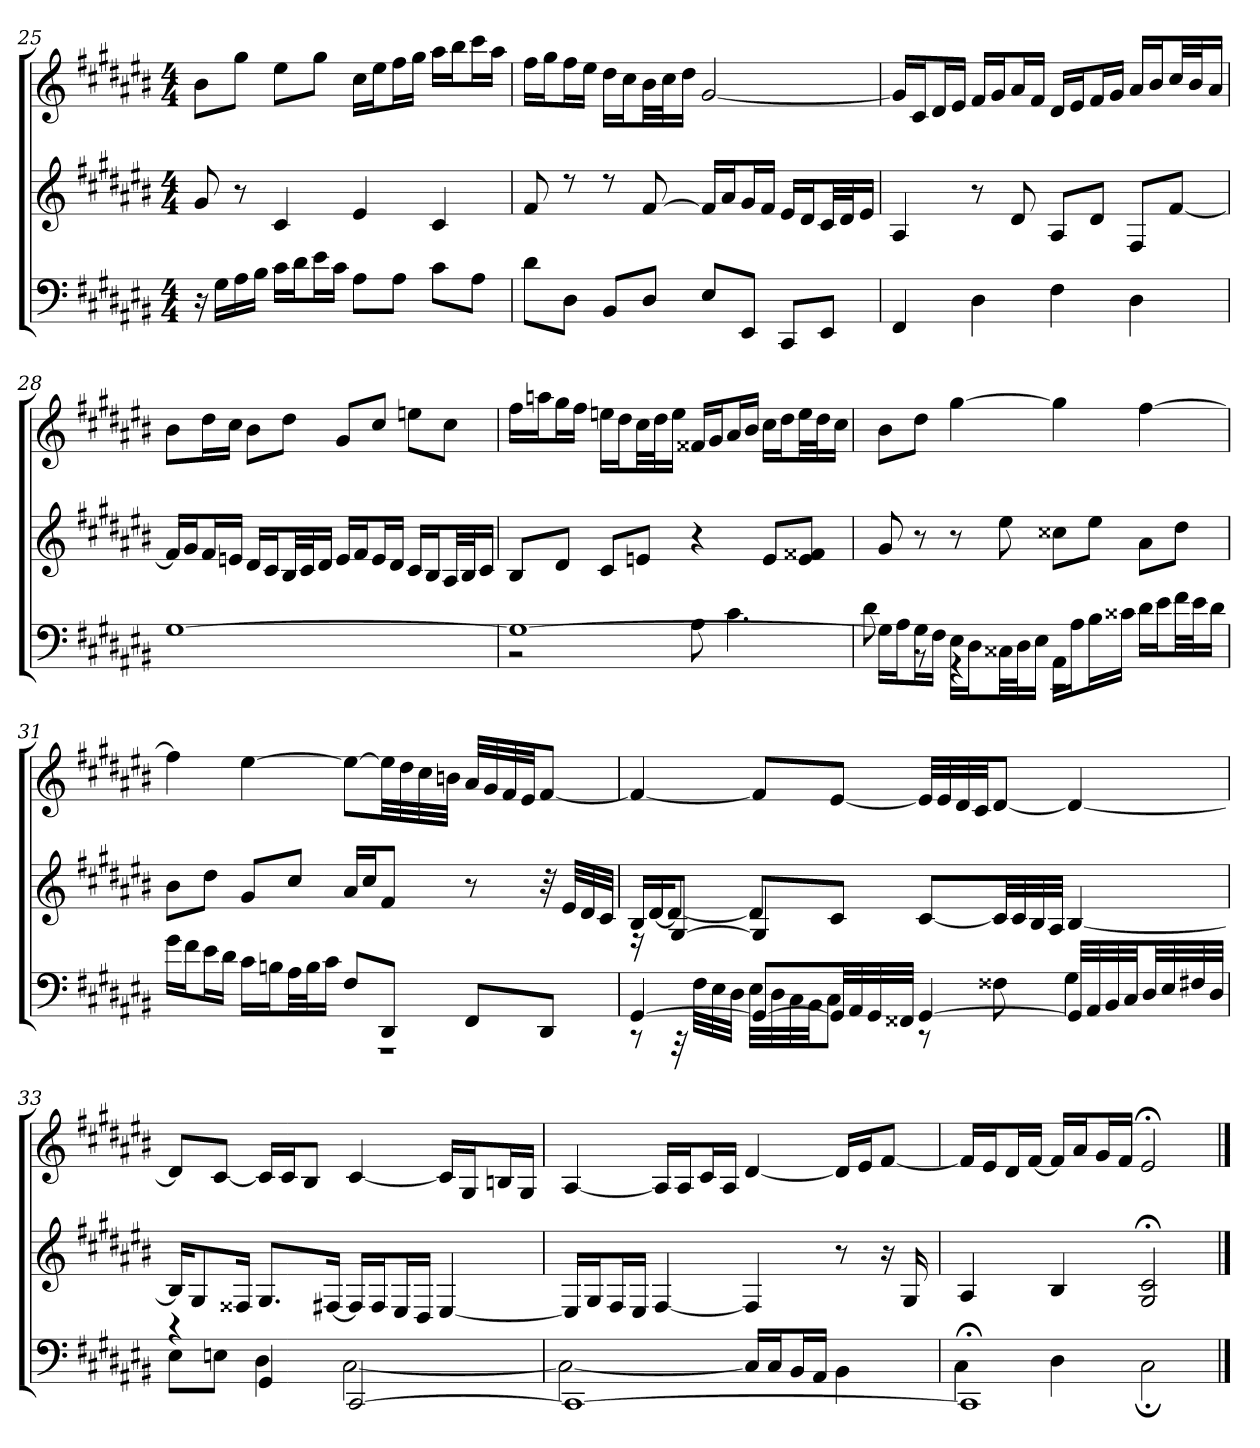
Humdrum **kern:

**kern	**kern	**kern
*part3	*part2	*part1
*staff3	*staff2	*staff1
*clefF4	*clefG2	*clefG2
*k[f#c#g#d#a#e#b#]	*k[f#c#g#d#a#e#b#]	*k[f#c#g#d#a#e#b#]
*C#:	*C#:	*C#:
*M4/4	*M4/4	*M4/4
=25	=25	=25
16r	8g#	8b#\L
16G#\LL	.	.
16A#\	8r	8gg#\J
16B#\JJ	.	.
16c#\LL	4c#	8ee#\L
16d#\J	.	.
16e#\L	.	8gg#\J
16c#\JJ	.	.
8A#\L	4e#	16cc#\LL
.	.	16ee#\J
8A#\J	.	16ff#\L
.	.	16gg#\JJ
8c#\L	4c#	16aa#\LL
.	.	16bb#\J
8A#\J	.	16ccc#\L
.	.	16aa#\JJ
=26	=26	=26
*	*^	*
8d#\L	8f#	1ryy	16ff#\LL
.	.	.	16gg#\J
8D#\J	8r	.	16ff#\L
.	.	.	16ee#\JJ
8BB#/L	8r	.	16dd#\LL
.	.	.	16cc#\J
8D#/J	[8f#	.	32b#\LL
.	.	.	32cc#\J
.	.	.	16dd#\JJ
8E#/L	16f#/LL]	.	[2g#
.	16a#/J	.	.
8EE#/J	16g#/L	.	.
.	16f#/JJ	.	.
8CC#/L	16e#/LL	.	.
.	16d#/J	.	.
8EE#/J	32c#/LL	.	.
.	32d#/J	.	.
.	16e#/JJ	.	.
*	*v	*v	*
=27	=27	=27
*	*	*^
4FF#	4A#	16g#/LL]	1ryy
.	.	16c#/J	.
.	.	16d#/L	.
.	.	16e#/JJ	.
4D#	8r	16f#/LL	.
.	.	16g#/J	.
.	8d#	16a#/L	.
.	.	16f#/JJ	.
4F#	8A#/L	16d#/LL	.
.	.	16e#/J	.
.	8d#/J	16f#/L	.
.	.	16g#/JJ	.
4D#	8F#/L	16a#/LL	.
.	.	16b#/J	.
.	[8f#/J	32cc#/LL	.
.	.	32b#/J	.
.	.	16a#/JJ	.
=28	=28	=28	=28
*^	*	*	*
[1G#	1ryy	16f#/LL]	8b#\L	1ryy
.	.	16g#/J	.	.
.	.	16f#/L	16dd#\L	.
.	.	16en/JJ	16cc#\JJ	.
.	.	16d#/LL	8b#\L	.
.	.	16c#/J	.	.
.	.	32B#/LL	8dd#\J	.
.	.	32c#/J	.	.
.	.	16d#/JJ	.	.
.	.	16e/LL	8g#/L	.
.	.	16f#/J	.	.
.	.	16e/L	8cc#/J	.
.	.	16d#/JJ	.	.
.	.	16c#/LL	8een\L	.
.	.	16B#/J	.	.
.	.	32A#/LL	8cc#\J	.
.	.	32B#/J	.	.
.	.	16c#/JJ	.	.
*	*	*	*v	*v
=29	=29	=29	=29
1G#_	2rBB	8B#/L	16ff#\LL
.	.	.	16aan\J
.	.	8d#/J	16gg#\L
.	.	.	16ff#\JJ
.	.	8c#/L	16een\LL
.	.	.	16dd#\J
.	.	8en/J	32cc#\LL
.	.	.	32dd#\J
.	.	.	16ee\JJ
.	8A#	4r	16f##X/LL
.	.	.	16g#/J
.	4.c#	.	16a#/L
.	.	.	16b#/JJ
.	.	8e/L	16cc#\LL
.	.	.	16dd#\J
.	.	8e/ 8f##/J	32ee\LL
.	.	.	32dd#\J
.	.	.	16cc#\JJ
=30	=30	=30	=30
16G#\LL]	8d#	8g#	8b#\L
16A#\J	.	.	.
16G#\L	8r	8r	8dd#\J
16F#\JJ	.	.	.
16E#\LL	4rGG	8r	[4gg#
16D#\J	.	.	.
32C##X\LL	.	8ee#	.
32D#\J	.	.	.
16E#\JJ	.	.	.
16AA#\LL	2rCC	8cc##X\L	4gg#]
16A#\J	.	.	.
16B#\L	.	8ee#\J	.
16c##X\JJ	.	.	.
16d#\LL	.	8a#\L	[4ff#
16e#\J	.	.	.
32f#\LL	.	8dd#\J	.
32e#\J	.	.	.
16d#\JJ	.	.	.
=31	=31	=31	=31
16g#\LL	1r	8b#\L	4ff#]
16f#\J	.	.	.
16e#\L	.	8dd#\J	.
16d#\JJ	.	.	.
16c#\LL	.	8g#/L	[4ee#
16Bn\J	.	.	.
32A#\LL	.	8cc#/J	.
32B\J	.	.	.
16c#\JJ	.	.	.
8F#/L	.	16a#/LL	8ee#\L_
.	.	16cc#/J	.
8DD#/J	.	8f#/J	32ee#\LL]
.	.	.	32dd#\
.	.	.	32cc#\
.	.	.	32bn\JJJ
8FF#/L	.	8r	32a#/LLL
.	.	.	32g#/
.	.	.	32f#/
.	.	.	32e#/JJ
8DD#/J	.	32r	[8f#/J
.	.	32e#/LLL	.
.	.	32d#/	.
.	.	32c#/JJJ	.
=32	=32	=32	=32
*	*	*^	*
[4GG#	8rCC	16B#/LL	16rF	4f#_
.	.	16d#/J	[16d#/KL	.
.	32r	[8G#/J	8d#/J_	.
.	32F#\LLL	.	.	.
.	32E#\	.	.	.
.	32D#\JJJ	.	.	.
8GG#/L_	32E#\LLL	4G#]	8d#/L]	8f#/L]
.	32D#\	.	.	.
.	32C#\	.	.	.
.	32BB#\JJ	.	.	.
32GG#/LL]	8C#\J	.	8c#/J	[8e#/J
32AA#/	.	.	.	.
32GG#/	.	.	.	.
32FF##X/JJJ	.	.	.	.
[4GG#	8rCC	[8c#/L	2ryy	32e#/LLL]
.	.	.	.	32e#/
.	.	.	.	32d#/
.	.	.	.	32c#/JJ
.	8F##X	32c#/LL]	.	[8d#/J
.	.	32c#/	.	.
.	.	32B#/	.	.
.	.	32A#/JJJ	.	.
32GG#/LLL]	4G#	[4B#	.	4d#_
32AA#/	.	.	.	.
32BB#/	.	.	.	.
32C#/JJ	.	.	.	.
32D#/LL	.	.	.	.
32E#/	.	.	.	.
32F#X/	.	.	.	.
32D#/JJJ	.	.	.	.
*	*	*v	*v	*
=33	=33	=33	=33
4rc	8E#\L	16B#/KL]	8d#/L]
.	.	8G#/	.
.	8En\J	.	[8c#/J
.	.	16F##X/Jk	.
4GG#	4D#	8.G#/L	16c#/LL]
.	.	.	16c#/J
.	.	.	8B#/J
.	.	[16F#X/Jk	.
[2CC#	[2C#	16F#/LL]	[4c#
.	.	16F#/J	.
.	.	16E#/L	.
.	.	16D#/JJ	.
.	.	[4E#	16c#/LL]
.	.	.	16G#/J
.	.	.	16Bn/L
.	.	.	16G#/JJ
=34	=34	=34	=34
1CC#_	2C#_	16E#/LL]	[4A#
.	.	16G#/J	.
.	.	16F#/L	.
.	.	16E#/JJ	.
.	.	[4F#	16A#/LL]
.	.	.	16A#/J
.	.	.	16c#/L
.	.	.	16A#/JJ
.	16C#/LL]	4F#]	[4d#
.	16C#/J	.	.
.	16BB#/L	.	.
.	16AA#/JJ	.	.
.	4BB#	8r	16d#/LL]
.	.	.	16e#/J
.	.	16r	[8f#/J
.	.	16G#	.
=35	=35	=35	=35
1CC#;<]	4C#	4A#	16f#/LL]
.	.	.	16e#/J
.	.	.	16d#/L
.	.	.	[16f#/JJ
.	4D#	4B#	16f#/LL]
.	.	.	16a#/J
.	.	.	16g#/L
.	.	.	16f#/JJ
.	2C#;	2G#;< 2c#;<	2e#;<
*v	*v	*	*
==	==	==
*-	*-	*-
